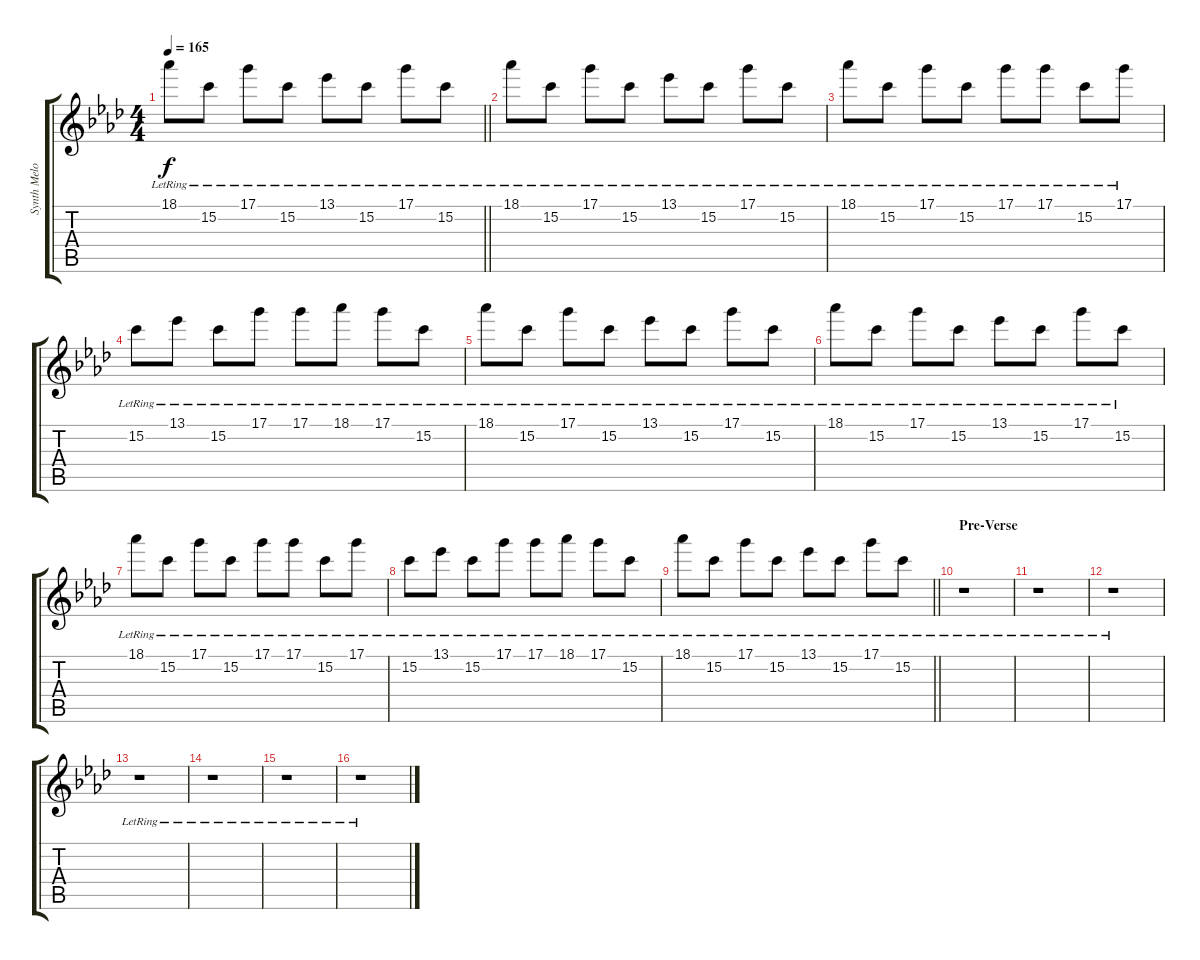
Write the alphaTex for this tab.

\track ("Synth Melody Piano" "Synth Melo") {instrument acousticgrandpiano}
\staff {score tabs}
\tuning (D5 A4 F4 C4 G3 C3) {hide}
\ts (4 4)
\tempo 165
\clef g2
\barLineRight lightlight
\ks ab
18.1{lr}.8{dy f} 15.2{lr}.8 17.1{lr}.8 15.2{lr}.8 13.1{lr}.8 15.2{lr}.8 17.1{lr}.8 15.2{lr}.8 |
\section ("" "")
18.1{lr}.8 15.2{lr}.8 17.1{lr}.8 15.2{lr}.8 13.1{lr}.8 15.2{lr}.8 17.1{lr}.8 15.2{lr}.8 |
18.1{lr}.8 15.2{lr}.8 17.1{lr}.8 15.2{lr}.8 17.1{lr}.8 17.1{lr}.8 15.2{lr}.8 17.1{lr}.8 |
15.2{lr}.8 13.1{lr}.8 15.2{lr}.8 17.1{lr}.8 17.1{lr}.8 18.1{lr}.8 17.1{lr}.8 15.2{lr}.8 |
18.1{lr}.8 15.2{lr}.8 17.1{lr}.8 15.2{lr}.8 13.1{lr}.8 15.2{lr}.8 17.1{lr}.8 15.2{lr}.8 |
18.1{lr}.8 15.2{lr}.8 17.1{lr}.8 15.2{lr}.8 13.1{lr}.8 15.2{lr}.8 17.1{lr}.8 15.2{lr}.8 |
18.1{lr}.8 15.2{lr}.8 17.1{lr}.8 15.2{lr}.8 17.1{lr}.8 17.1{lr}.8 15.2{lr}.8 17.1{lr}.8 |
15.2{lr}.8 13.1{lr}.8 15.2{lr}.8 17.1{lr}.8 17.1{lr}.8 18.1{lr}.8 17.1{lr}.8 15.2{lr}.8 |
\barLineRight lightlight
18.1{lr}.8 15.2{lr}.8 17.1{lr}.8 15.2{lr}.8 13.1{lr}.8 15.2{lr}.8 17.1{lr}.8 15.2{lr}.8 |
\section ("" "Pre-Verse")
r.1 |
r.1 |
r.1 |
r.1 |
r.1 |
r.1 |
r.1
